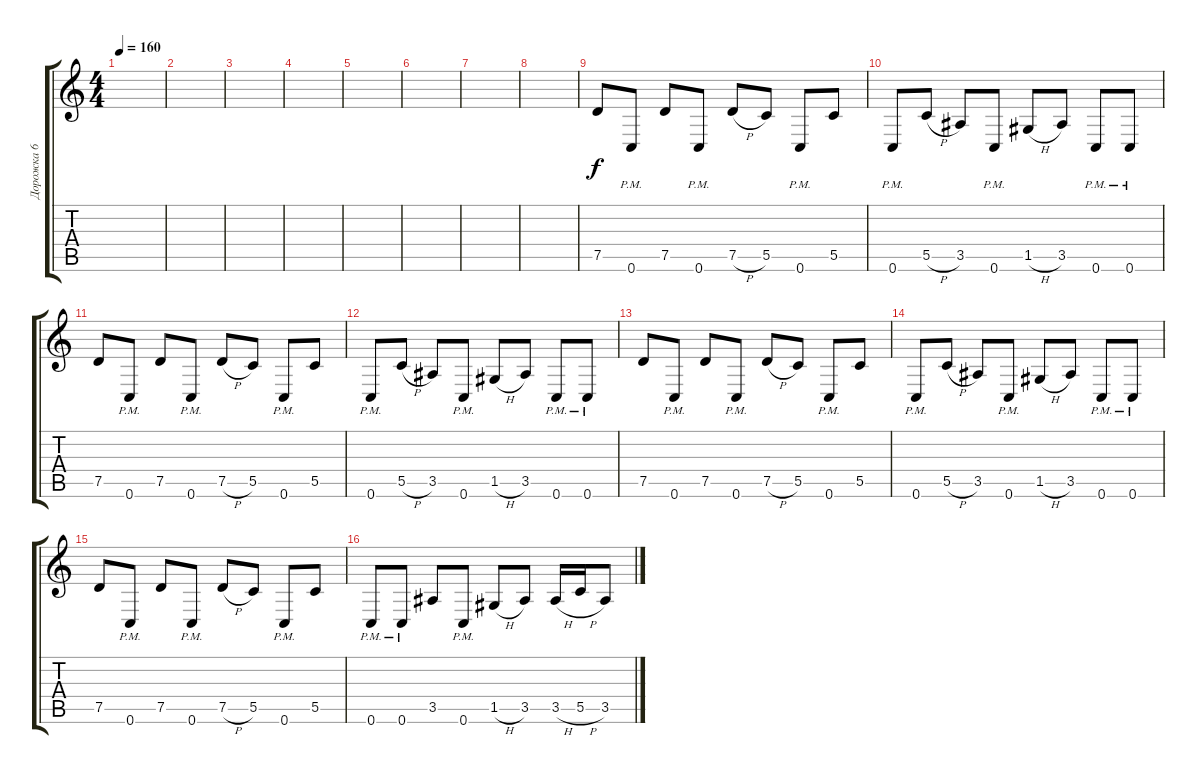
\track ("Дорожка 6" "Дорожка 6") {instrument distortionguitar}
\staff {score tabs}
\tuning (D4 A3 F3 C3 G2 C2) {hide}
\ts (4 4)
\tempo 160
\clef g2
\ks c
|
|
|
|
|
|
|
|
7.5.8 0.6{pm}.8 7.5.8 0.6{pm}.8 7.5{h}.8 5.5.8 0.6{pm}.8 5.5.8 |
0.6{pm}.8 5.5{h}.8 3.5.8 0.6{pm}.8 1.5{h}.8 3.5.8 0.6{pm}.8 0.6{pm}.8 |
7.5.8 0.6{pm}.8 7.5.8 0.6{pm}.8 7.5{h}.8 5.5.8 0.6{pm}.8 5.5.8 |
0.6{pm}.8 5.5{h}.8 3.5.8 0.6{pm}.8 1.5{h}.8 3.5.8 0.6{pm}.8 0.6{pm}.8 |
7.5.8 0.6{pm}.8 7.5.8 0.6{pm}.8 7.5{h}.8 5.5.8 0.6{pm}.8 5.5.8 |
0.6{pm}.8 5.5{h}.8 3.5.8 0.6{pm}.8 1.5{h}.8 3.5.8 0.6{pm}.8 0.6{pm}.8 |
7.5.8 0.6{pm}.8 7.5.8 0.6{pm}.8 7.5{h}.8 5.5.8 0.6{pm}.8 5.5.8 |
0.6{pm}.8 0.6{pm}.8 3.5.8 0.6{pm}.8 1.5{h}.8 3.5.8 3.5{h}.16 5.5{h}.16 3.5.8
